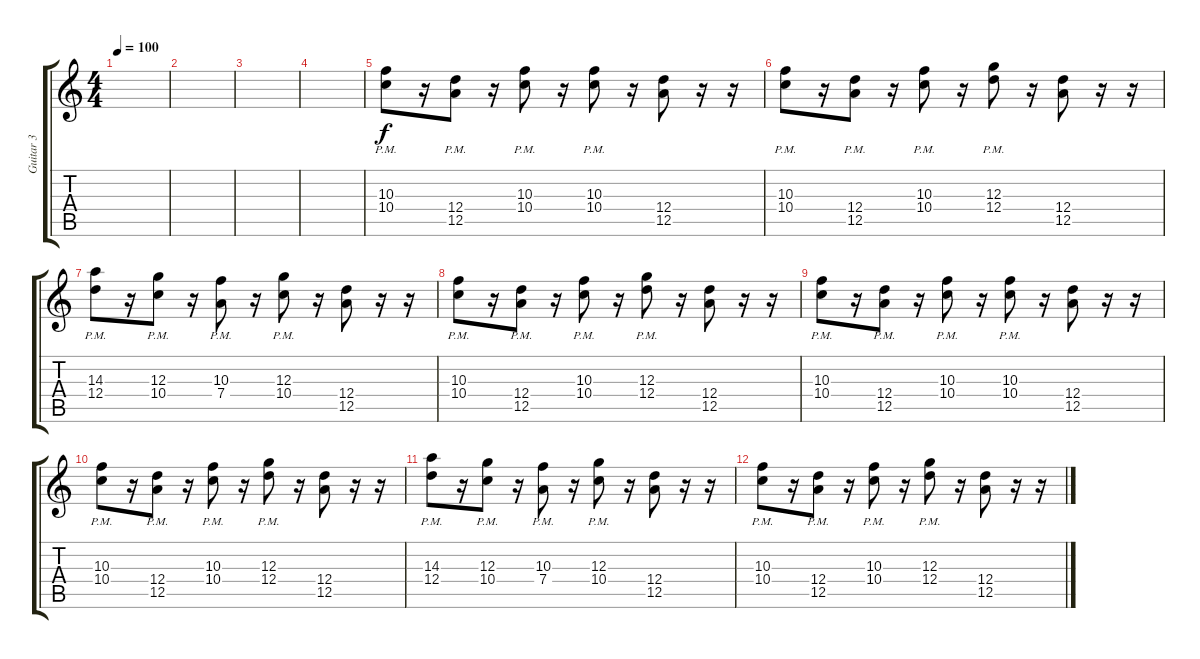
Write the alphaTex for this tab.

\track ("Guitar 3" "Guitar 3") {instrument electricguitarclean}
\staff {score tabs}
\tuning (E4 B3 G3 D3 A2 E2) {hide}
\ts (4 4)
\tempo 100
\clef g2
\ks c
|
|
|
|
(10.3{pm} 10.4{pm}).8 r.16 (12.4{pm} 12.5{pm}).8 r.16 (10.3{pm} 10.4{pm}).8 r.16 (10.3{pm} 10.4{pm}).8 r.16 (12.4 12.5).8 r.16 r.16 |
(10.3{pm} 10.4{pm}).8 r.16 (12.4{pm} 12.5{pm}).8 r.16 (10.3{pm} 10.4{pm}).8 r.16 (12.3{pm} 12.4{pm}).8 r.16 (12.4 12.5).8 r.16 r.16 |
(14.3{pm} 12.4{pm}).8 r.16 (12.3{pm} 10.4{pm}).8 r.16 (10.3{pm} 7.4{pm}).8 r.16 (12.3{pm} 10.4{pm}).8 r.16 (12.4 12.5).8 r.16 r.16 |
(10.3{pm} 10.4{pm}).8 r.16 (12.4{pm} 12.5{pm}).8 r.16 (10.3{pm} 10.4{pm}).8 r.16 (12.3{pm} 12.4{pm}).8 r.16 (12.4 12.5).8 r.16 r.16 |
(10.3{pm} 10.4{pm}).8 r.16 (12.4{pm} 12.5{pm}).8 r.16 (10.3{pm} 10.4{pm}).8 r.16 (10.3{pm} 10.4{pm}).8 r.16 (12.4 12.5).8 r.16 r.16 |
(10.3{pm} 10.4{pm}).8 r.16 (12.4{pm} 12.5{pm}).8 r.16 (10.3{pm} 10.4{pm}).8 r.16 (12.3{pm} 12.4{pm}).8 r.16 (12.4 12.5).8 r.16 r.16 |
(14.3{pm} 12.4{pm}).8 r.16 (12.3{pm} 10.4{pm}).8 r.16 (10.3{pm} 7.4{pm}).8 r.16 (12.3{pm} 10.4{pm}).8 r.16 (12.4 12.5).8 r.16 r.16 |
(10.3{pm} 10.4{pm}).8 r.16 (12.4{pm} 12.5{pm}).8 r.16 (10.3{pm} 10.4{pm}).8 r.16 (12.3{pm} 12.4{pm}).8 r.16 (12.4 12.5).8 r.16 r.16
